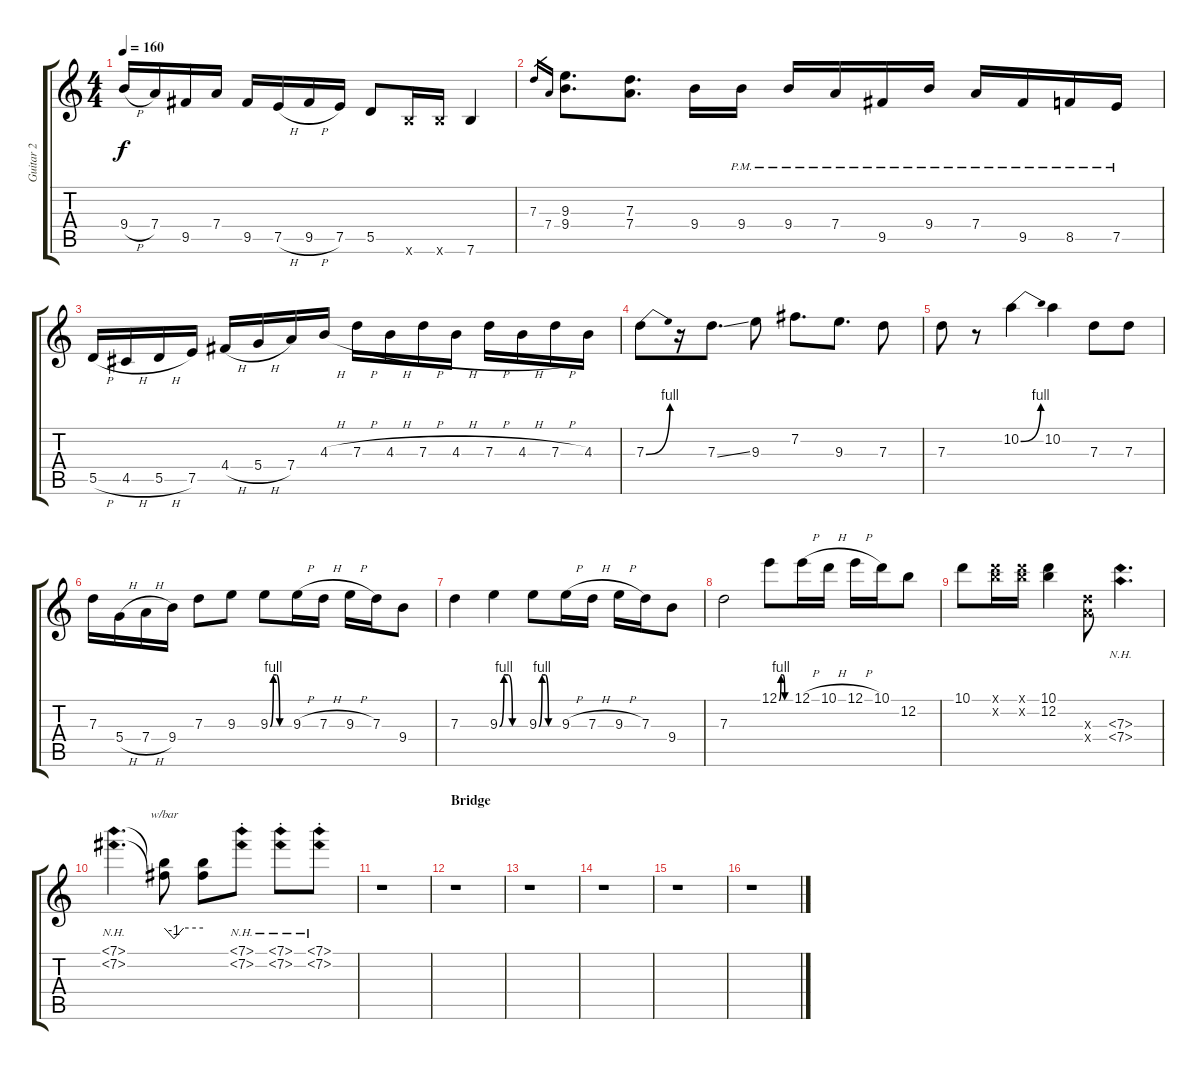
\track ("Guitar 2" "Guitar 2") {instrument overdrivenguitar}
\staff {score tabs}
\tuning (E4 B3 G3 D3 A2 E2) {hide}
\ts (4 4)
\tempo 160
\clef g2
\ks c
9.4{h}.16{dy f} 7.4.16 9.5.16 7.4.16 9.5.16 7.5{h}.16 9.5{h}.16 7.5.16 5.5.8 7.6{x}.16 7.6{x}.16 7.6.4 |
7.3.16{gr} 7.4.16{gr} (9.3 9.4).8{d} (7.3 7.4).8{d} 9.4.16 9.4{pm}.16 9.4{pm}.16 7.4{pm}.16 9.5{pm}.16 9.4{pm}.16 7.4{pm}.16 9.5{pm}.16 8.5{pm}.16 7.5{pm}.16 |
5.5{h}.16 4.5{h}.16 5.5{h}.16 7.5.16 4.4{h}.16 5.4{h}.16 7.4.16 4.3{h}.16 7.3{h}.16 4.3{h}.16 7.3{h}.16 4.3{h}.16 7.3{h}.16 4.3{h}.16 7.3{h}.16 4.3.16 |
7.3{be (bend 0 0 60 4)}.8 r.16 7.3{ss}.8{d} 9.3.8 7.2.8{d} 9.3.8{d} 7.3.8 |
7.3.8 r.8 10.2{be (bend 0 0 60 4)}.4 10.2.4 7.3.8 7.3.8 |
7.3.16 5.4{h}.16 7.4{h}.16 9.4.16 7.3.8 9.3.8 9.3{be (custom 0 0 10 4 20 4 30 0 60 0)}.8 9.3{h}.16 7.3{h}.16 9.3{h}.16 7.3.16 9.4.8 |
7.3.4 9.3{be (custom 0 0 10 4 20 4 30 0 60 0)}.4 9.3{be (custom 0 0 10 4 20 4 30 0 60 0)}.8 9.3{h}.16 7.3{h}.16 9.3{h}.16 7.3.16 9.4.8 |
7.3.2 12.1{be (custom 0 0 10 4 20 4 30 0 60 0)}.8 12.1{h}.16 10.1{h}.16 12.1{h}.16 10.1.16 12.2.8 |
10.1.8 (10.1{x} 12.2{x}).16 (10.1{x} 12.2{x}).16 (10.1 12.2).4 (7.3{x} 7.4{x}).8 (7.3{nh} 7.4{nh}).4{d} |
(7.1{nh} 7.2{nh}).4{d} (7.1{t} 7.2{t}).8{tbe (custom default 0 0 15 -4 30 0 60 0)} (7.1{t} 7.2{t}).8 (7.1{nh st} 7.2{nh st}).8 (7.1{nh st} 7.2{nh st}).8 (7.1{nh st} 7.2{nh st}).8 |
r.1 |
\section ("" "Bridge")
r.1 |
r.1 |
r.1 |
r.1 |
r.1
